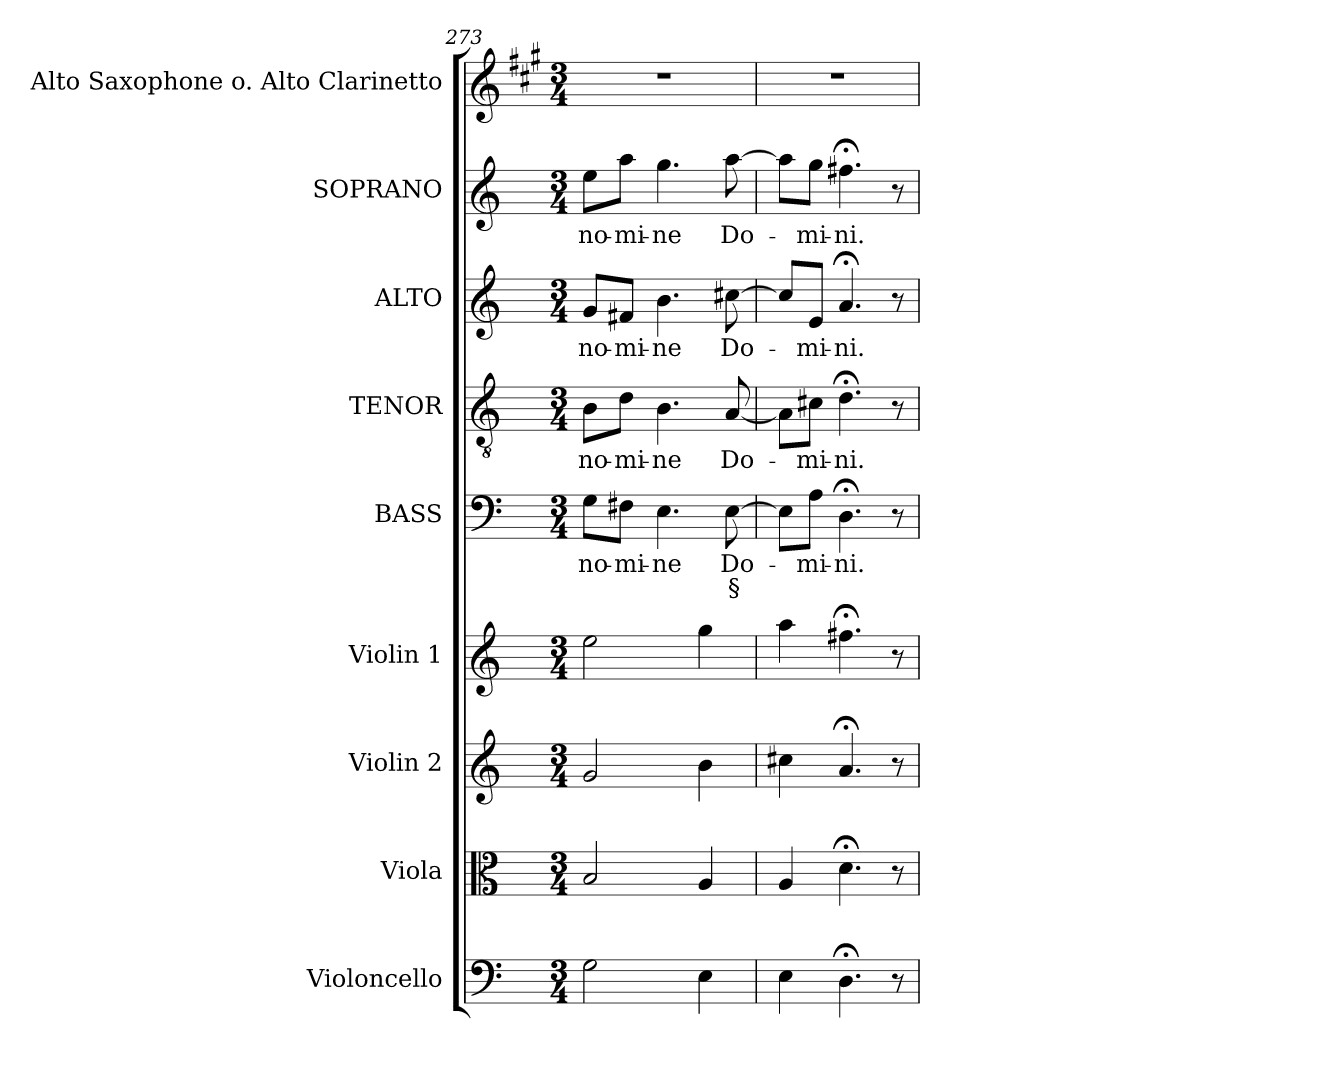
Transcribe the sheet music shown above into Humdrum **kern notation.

**kern	**kern	**kern	**kern	**kern	**text	**text	**kern	**text	**kern	**text	**kern	**text	**kern
*part9	*part8	*part7	*part6	*part5	*part5	*part5	*part4	*part4	*part3	*part3	*part2	*part2	*part1
*staff9	*staff8	*staff7	*staff6	*staff5	*staff5	*staff5	*staff4	*staff4	*staff3	*staff3	*staff2	*staff2	*staff1
*I"Violoncello	*I"Viola	*I"Violin 2	*I"Violin 1	*I"BASS	*	*	*I"TENOR	*	*I"ALTO	*	*I"SOPRANO	*	*I"Alto Saxophone o. Alto Clarinetto
*I'Vc.	*I'Vla.	*I'Vln. 2	*I'Vln. 1	*I'B.	*	*	*I'T.	*	*I'A.	*	*I'S.	*	*I'Alto Sax. o. Alto Clar.
*clefF4	*clefC3	*clefG2	*clefG2	*clefF4	*	*	*clefGv2	*	*clefG2	*	*clefG2	*	*clefG2
*	*	*	*	*	*	*	*ITrd7c12	*	*	*	*	*	*ITrd5c9
*k[]	*k[]	*k[]	*k[]	*k[]	*	*	*k[]	*	*k[]	*	*k[]	*	*k[]
*C:	*C:	*C:	*C:	*C:	*	*	*C:	*	*C:	*	*C:	*	*C:
*M3/4	*M3/4	*M3/4	*M3/4	*M3/4	*	*	*M3/4	*	*M3/4	*	*M3/4	*	*M3/4
=273	=273	=273	=273	=273	=273	=273	=273	=273	=273	=273	=273	=273	=273
!	!	!	!	!	!LO:LY:b:color=#000000	!	!	!	!	!	!	!	!
!	!	!	!	!	!	!	!	!LO:LY:b:color=#000000	!	!	!	!	!
!	!	!	!	!	!	!	!	!	!	!LO:LY:b:color=#000000	!	!	!
!	!	!	!	!	!	!	!	!	!	!	!	!LO:LY:b:color=#000000	!LO:N:vis=1
2Gi\	2Bi/	2gi/	2eei\	8Gi\L	no-	.	8BBi\L	no-	8gi/L	no-	8eei\L	no-	2.r
!	!	!	!	!	!LO:LY:b:color=#000000	!	!	!	!	!	!	!	!
!	!	!	!	!	!	!	!	!LO:LY:b:color=#000000	!	!	!	!	!
!	!	!	!	!	!	!	!	!	!	!LO:LY:b:color=#000000	!	!	!
!	!	!	!	!	!	!	!	!	!	!	!	!LO:LY:b:color=#000000	!
.	.	.	.	8F#Xi\J	-mi-	.	8Di\J	-mi-	8f#Xi/J	-mi-	8aai\J	-mi-	.
!	!	!	!	!	!LO:LY:b:color=#000000	!	!	!	!	!	!	!	!
!	!	!	!	!	!	!	!	!LO:LY:b:color=#000000	!	!	!	!	!
!	!	!	!	!	!	!	!	!	!	!LO:LY:b:color=#000000	!	!	!
!	!	!	!	!	!	!	!	!	!	!	!	!LO:LY:b:color=#000000	!
.	.	.	.	4.Ei\	-ne	.	4.BBi\	-ne	4.bi\	-ne	4.ggi\	-ne	.
4Ei\	4Ai/	4bi\	4ggi\	.	.	.	.	.	.	.	.	.	.
!	!	!	!	!	!LO:LY:b:color=#000000	!LO:LY:b:color=#000000	!	!	!	!	!	!	!
!	!	!	!	!	!	!	!	!LO:LY:b:color=#000000	!	!	!	!	!
!	!	!	!	!	!	!	!	!	!	!LO:LY:b:color=#000000	!	!	!
!	!	!	!	!	!	!	!	!	!	!	!	!LO:LY:b:color=#000000	!
.	.	.	.	[>8Ei\	Do-	-§	[<8AAi/	Do-	[>8cc#Xi\	Do-	[>8aai\	Do-	.
=274	=274	=274	=274	=274	=274	=274	=274	=274	=274	=274	=274	=274	=274
!	!	!	!	!	!	!	!	!	!	!	!	!	!LO:N:vis=1
4Ei\	4Ai/	4cc#Xi\	4aai\	8Ei\L]	.	.	8AAi\L]	.	8cc#i/L]	.	8aai\L]	.	2.r
!	!	!	!	!	!LO:LY:b:color=#000000	!	!	!	!	!	!	!	!
!	!	!	!	!	!	!	!	!LO:LY:b:color=#000000	!	!	!	!	!
!	!	!	!	!	!	!	!	!	!	!LO:LY:b:color=#000000	!	!	!
!	!	!	!	!	!	!	!	!	!	!	!	!LO:LY:b:color=#000000	!
.	.	.	.	8Ai\J	mi-	.	8C#Xi\J	-mi-	8ei/J	-mi-	8ggi\J	-mi-	.
!	!	!	!	!	!LO:LY:b:color=#000000	!	!	!	!	!	!	!	!
!	!	!	!	!	!	!	!	!LO:LY:b:color=#000000	!	!	!	!	!
!	!	!	!	!	!	!	!	!	!	!LO:LY:b:color=#000000	!	!	!
!	!	!	!	!	!	!	!	!	!	!	!	!LO:LY:b:color=#000000	!
4.D;i\	4.d;i\	4.a;i/	4.ff#X;i\	4.D;i\	-ni.	.	4.D;i\	-ni.	4.a;i/	-ni.	4.ff#X;i\	-ni.	.
8r	8r	8r	8r	8r	.	.	8r	.	8r	.	8r	.	.
=	=	=	=	=	=	=	=	=	=	=	=	=	=
*-	*-	*-	*-	*-	*-	*-	*-	*-	*-	*-	*-	*-	*-
